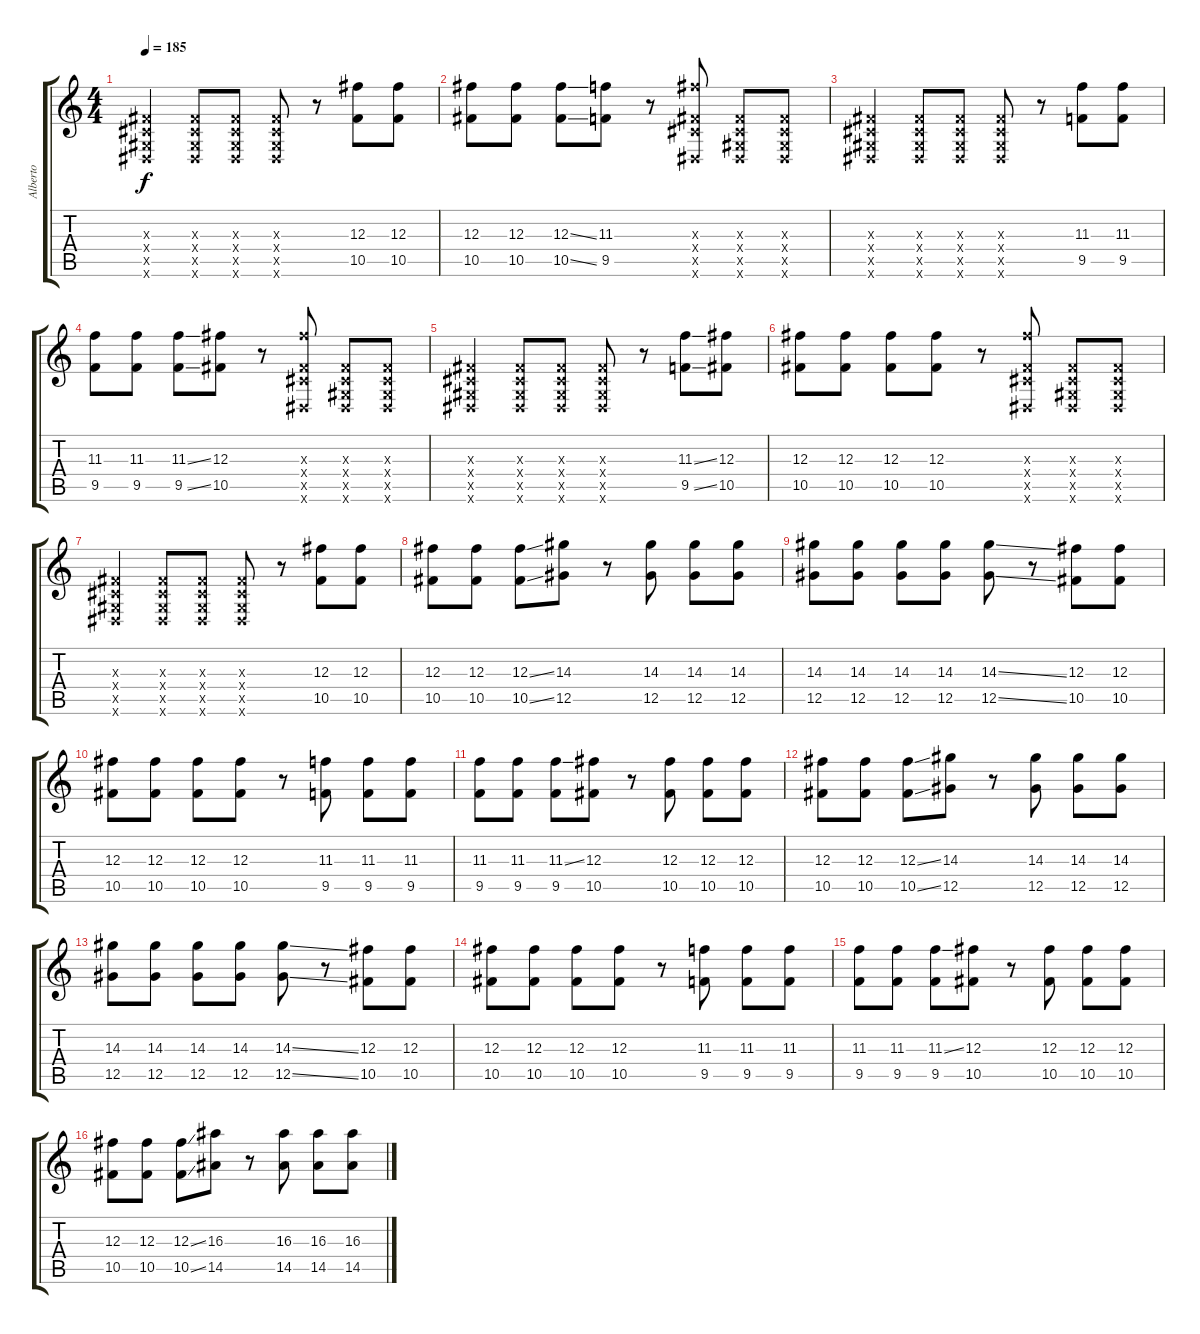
\track ("Alberto" "Alberto") {instrument overdrivenguitar}
\staff {score tabs}
\tuning (Eb4 Bb3 Gb3 Db3 Ab2 Eb2) {hide}
\ts (4 4)
\tempo 185
\clef g2
\ks c
(0.3{x} 0.4{x} 0.5{x} 0.6{x}).4{dy f} (0.3{x} 0.4{x} 0.5{x} 0.6{x}).8 (0.3{x} 0.4{x} 0.5{x} 0.6{x}).8 (0.3{x} 0.4{x} 0.5{x} 0.6{x}).8 r.8 (12.3 10.5).8 (12.3 10.5).8 |
(12.3 10.5).8 (12.3 10.5).8 (12.3{ss} 10.5{ss}).8 (11.3 9.5).8 r.8 (12.3{x} 0.4{x} 10.5{x} 0.6{x}).8 (0.3{x} 0.4{x} 0.5{x} 0.6{x}).8 (0.3{x} 0.4{x} 0.5{x} 0.6{x}).8 |
(0.3{x} 0.4{x} 0.5{x} 0.6{x}).4 (0.3{x} 0.4{x} 0.5{x} 0.6{x}).8 (0.3{x} 0.4{x} 0.5{x} 0.6{x}).8 (0.3{x} 0.4{x} 0.5{x} 0.6{x}).8 r.8 (11.3 9.5).8 (11.3 9.5).8 |
(11.3 9.5).8 (11.3 9.5).8 (11.3{ss} 9.5{ss}).8 (12.3 10.5).8 r.8 (12.3{x} 0.4{x} 10.5{x} 0.6{x}).8 (0.3{x} 0.4{x} 0.5{x} 0.6{x}).8 (0.3{x} 0.4{x} 0.5{x} 0.6{x}).8 |
(0.3{x} 0.4{x} 0.5{x} 0.6{x}).4 (0.3{x} 0.4{x} 0.5{x} 0.6{x}).8 (0.3{x} 0.4{x} 0.5{x} 0.6{x}).8 (0.3{x} 0.4{x} 0.5{x} 0.6{x}).8 r.8 (11.3{ss} 9.5{ss}).8 (12.3 10.5).8 |
(12.3 10.5).8 (12.3 10.5).8 (12.3 10.5).8 (12.3 10.5).8 r.8 (12.3{x} 0.4{x} 10.5{x} 0.6{x}).8 (0.3{x} 0.4{x} 0.5{x} 0.6{x}).8 (0.3{x} 0.4{x} 0.5{x} 0.6{x}).8 |
(0.3{x} 0.4{x} 0.5{x} 0.6{x}).4 (0.3{x} 0.4{x} 0.5{x} 0.6{x}).8 (0.3{x} 0.4{x} 0.5{x} 0.6{x}).8 (0.3{x} 0.4{x} 0.5{x} 0.6{x}).8 r.8 (12.3 10.5).8 (12.3 10.5).8 |
(12.3 10.5).8 (12.3 10.5).8 (12.3{ss} 10.5{ss}).8 (14.3 12.5).8 r.8 (14.3 12.5).8 (14.3 12.5).8 (14.3 12.5).8 |
(14.3 12.5).8 (14.3 12.5).8 (14.3 12.5).8 (14.3 12.5).8 (14.3{ss} 12.5{ss}).8 r.8 (12.3 10.5).8 (12.3 10.5).8 |
(12.3 10.5).8 (12.3 10.5).8 (12.3 10.5).8 (12.3 10.5).8 r.8 (11.3 9.5).8 (11.3 9.5).8 (11.3 9.5).8 |
(11.3 9.5).8 (11.3 9.5).8 (11.3{ss} 9.5).8 (12.3 10.5).8 r.8 (12.3 10.5).8 (12.3 10.5).8 (12.3 10.5).8 |
(12.3 10.5).8 (12.3 10.5).8 (12.3{ss} 10.5{ss}).8 (14.3 12.5).8 r.8 (14.3 12.5).8 (14.3 12.5).8 (14.3 12.5).8 |
(14.3 12.5).8 (14.3 12.5).8 (14.3 12.5).8 (14.3 12.5).8 (14.3{ss} 12.5{ss}).8 r.8 (12.3 10.5).8 (12.3 10.5).8 |
(12.3 10.5).8 (12.3 10.5).8 (12.3 10.5).8 (12.3 10.5).8 r.8 (11.3 9.5).8 (11.3 9.5).8 (11.3 9.5).8 |
(11.3 9.5).8 (11.3 9.5).8 (11.3{ss} 9.5).8 (12.3 10.5).8 r.8 (12.3 10.5).8 (12.3 10.5).8 (12.3 10.5).8 |
(12.3 10.5).8 (12.3 10.5).8 (12.3{ss} 10.5{ss}).8 (16.3 14.5).8 r.8 (16.3 14.5).8 (16.3 14.5).8 (16.3 14.5).8
